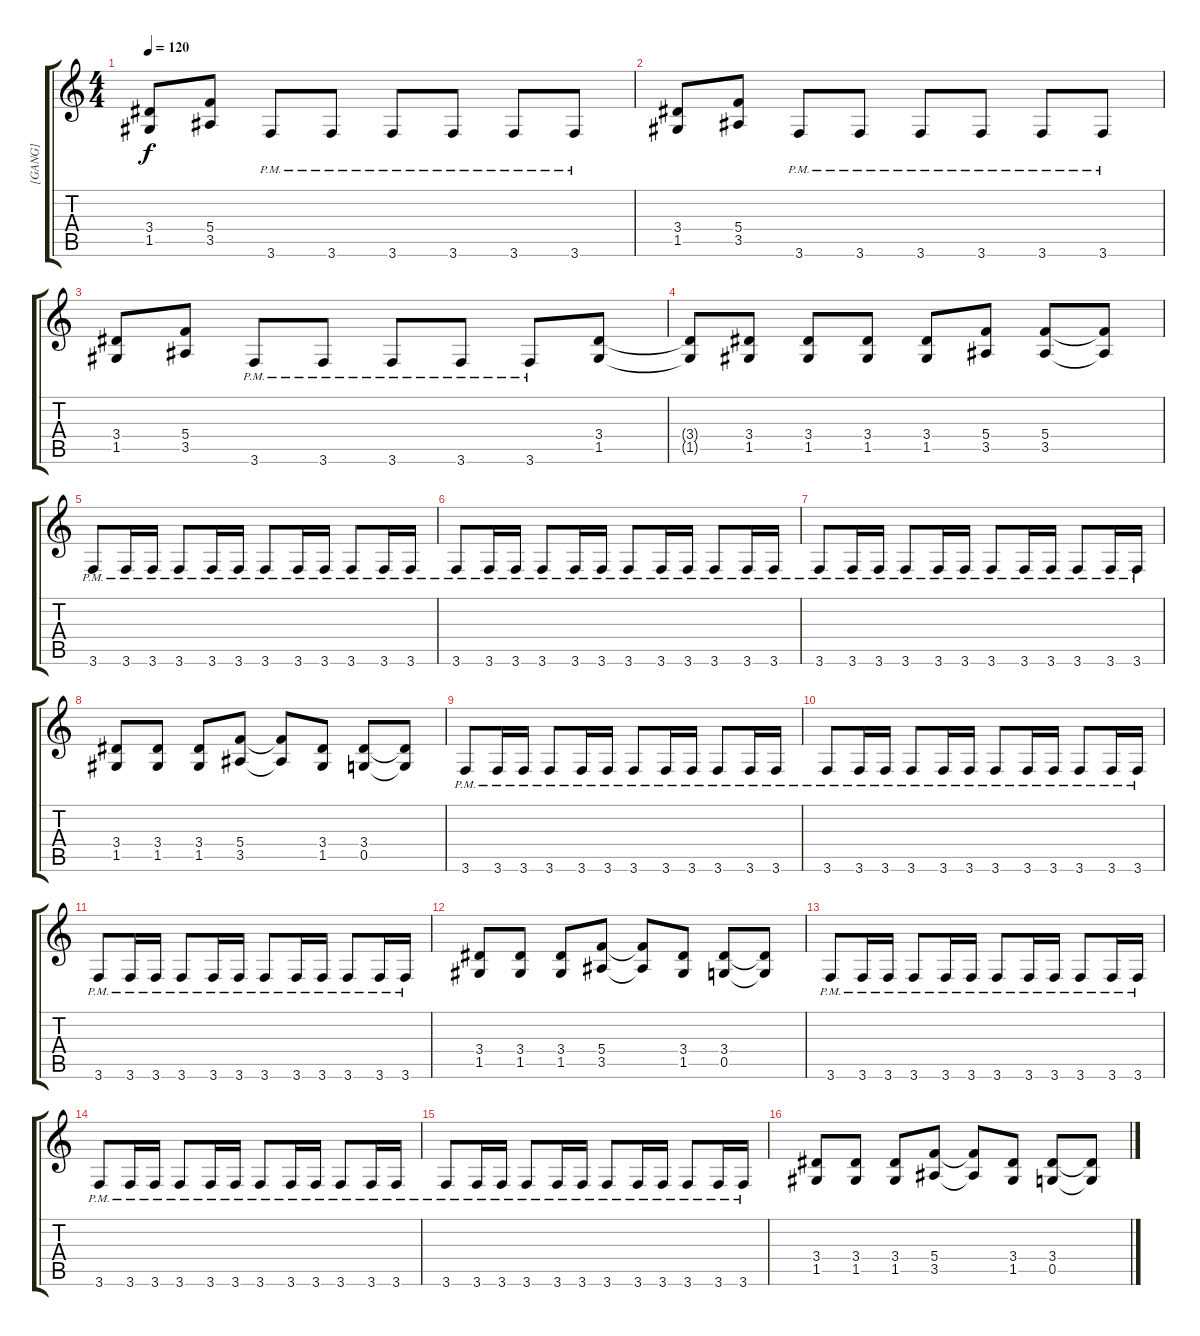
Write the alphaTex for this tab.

\track ("[GANG]" "[GANG]") {instrument overdrivenguitar}
\staff {score tabs}
\tuning (D4 A3 F3 C3 G2 D2) {hide}
\ts (4 4)
\tempo 120
\clef g2
\ks c
(3.4 1.5).8{dy f} (5.4 3.5).8 3.6{pm}.8 3.6{pm}.8 3.6{pm}.8 3.6{pm}.8 3.6{pm}.8 3.6{pm}.8 |
(3.4 1.5).8 (5.4 3.5).8 3.6{pm}.8 3.6{pm}.8 3.6{pm}.8 3.6{pm}.8 3.6{pm}.8 3.6{pm}.8 |
(3.4 1.5).8 (5.4 3.5).8 3.6{pm}.8 3.6{pm}.8 3.6{pm}.8 3.6{pm}.8 3.6{pm}.8 (3.4 1.5).8 |
(3.4{t} 1.5{t}).8 (3.4 1.5).8 (3.4 1.5).8 (3.4 1.5).8 (3.4 1.5).8 (5.4 3.5).8 (5.4 3.5).8 (5.4{t} 3.5{t}).8 |
3.6{pm}.8 3.6{pm}.16 3.6{pm}.16 3.6{pm}.8 3.6{pm}.16 3.6{pm}.16 3.6{pm}.8 3.6{pm}.16 3.6{pm}.16 3.6{pm}.8 3.6{pm}.16 3.6{pm}.16 |
3.6{pm}.8 3.6{pm}.16 3.6{pm}.16 3.6{pm}.8 3.6{pm}.16 3.6{pm}.16 3.6{pm}.8 3.6{pm}.16 3.6{pm}.16 3.6{pm}.8 3.6{pm}.16 3.6{pm}.16 |
3.6{pm}.8 3.6{pm}.16 3.6{pm}.16 3.6{pm}.8 3.6{pm}.16 3.6{pm}.16 3.6{pm}.8 3.6{pm}.16 3.6{pm}.16 3.6{pm}.8 3.6{pm}.16 3.6{pm}.16 |
(3.4 1.5).8 (3.4 1.5).8 (3.4 1.5).8 (5.4 3.5).8 (5.4{t} 3.5{t}).8 (3.4 1.5).8 (3.4 0.5).8 (3.4{t} 0.5{t}).8 |
3.6{pm}.8 3.6{pm}.16 3.6{pm}.16 3.6{pm}.8 3.6{pm}.16 3.6{pm}.16 3.6{pm}.8 3.6{pm}.16 3.6{pm}.16 3.6{pm}.8 3.6{pm}.16 3.6{pm}.16 |
3.6{pm}.8 3.6{pm}.16 3.6{pm}.16 3.6{pm}.8 3.6{pm}.16 3.6{pm}.16 3.6{pm}.8 3.6{pm}.16 3.6{pm}.16 3.6{pm}.8 3.6{pm}.16 3.6{pm}.16 |
3.6{pm}.8 3.6{pm}.16 3.6{pm}.16 3.6{pm}.8 3.6{pm}.16 3.6{pm}.16 3.6{pm}.8 3.6{pm}.16 3.6{pm}.16 3.6{pm}.8 3.6{pm}.16 3.6{pm}.16 |
(3.4 1.5).8 (3.4 1.5).8 (3.4 1.5).8 (5.4 3.5).8 (5.4{t} 3.5{t}).8 (3.4 1.5).8 (3.4 0.5).8 (3.4{t} 0.5{t}).8 |
3.6{pm}.8 3.6{pm}.16 3.6{pm}.16 3.6{pm}.8 3.6{pm}.16 3.6{pm}.16 3.6{pm}.8 3.6{pm}.16 3.6{pm}.16 3.6{pm}.8 3.6{pm}.16 3.6{pm}.16 |
3.6{pm}.8 3.6{pm}.16 3.6{pm}.16 3.6{pm}.8 3.6{pm}.16 3.6{pm}.16 3.6{pm}.8 3.6{pm}.16 3.6{pm}.16 3.6{pm}.8 3.6{pm}.16 3.6{pm}.16 |
3.6{pm}.8 3.6{pm}.16 3.6{pm}.16 3.6{pm}.8 3.6{pm}.16 3.6{pm}.16 3.6{pm}.8 3.6{pm}.16 3.6{pm}.16 3.6{pm}.8 3.6{pm}.16 3.6{pm}.16 |
(3.4 1.5).8 (3.4 1.5).8 (3.4 1.5).8 (5.4 3.5).8 (5.4{t} 3.5{t}).8 (3.4 1.5).8 (3.4 0.5).8 (3.4{t} 0.5{t}).8
